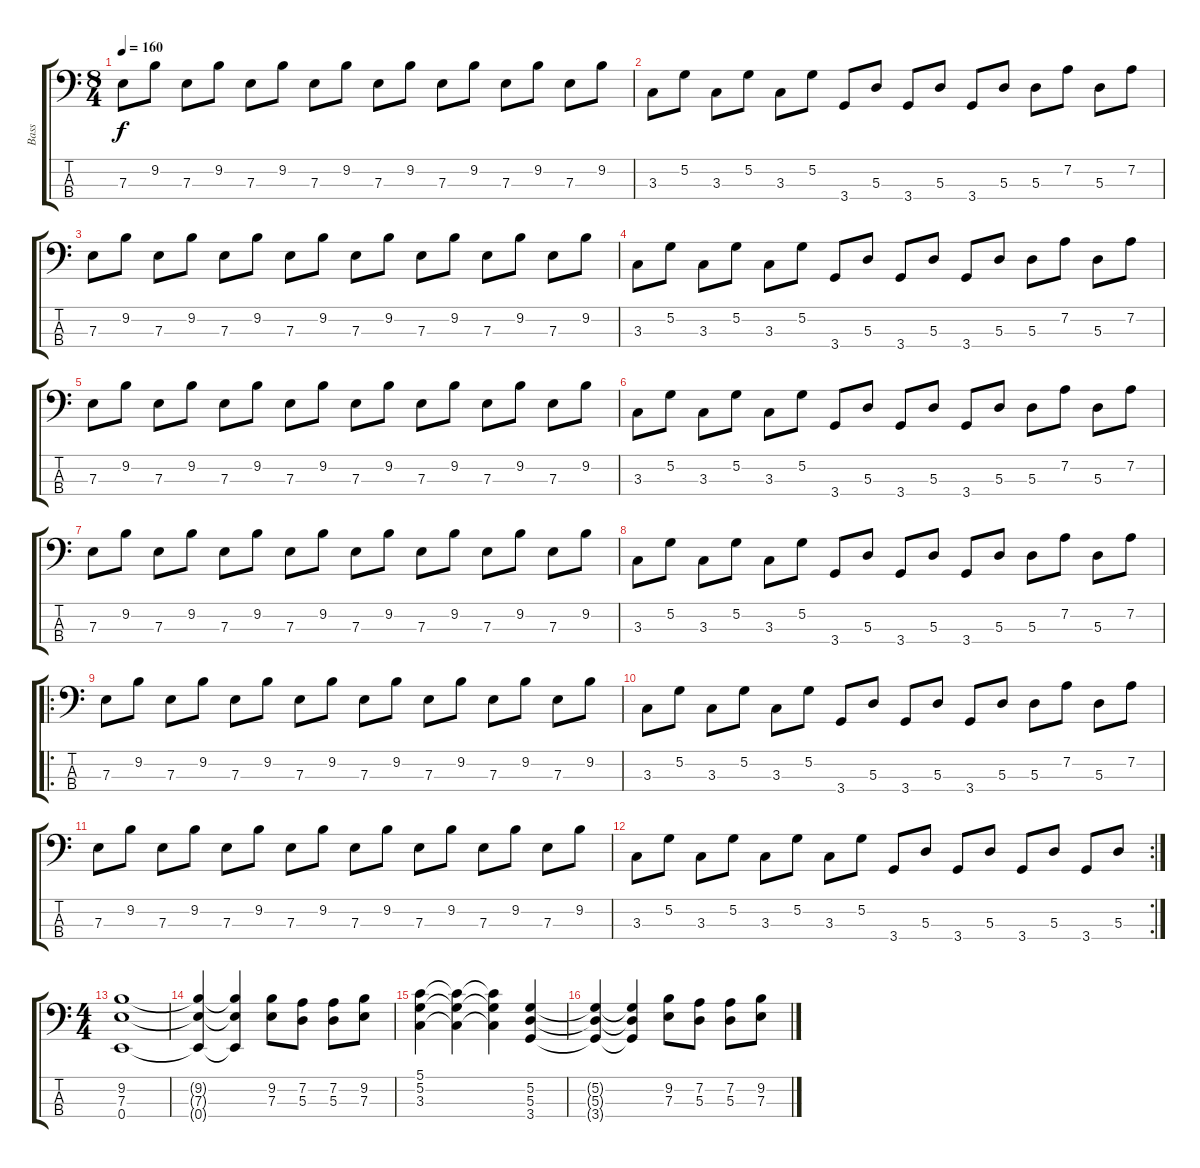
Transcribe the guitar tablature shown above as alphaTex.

\track ("Bass" "Bass") {instrument acousticguitarsteel}
\staff {score tabs}
\tuning (G2 D2 A1 E1) {hide}
\ts (8 4)
\tempo 160
\clef f4
\ks c
7.3.8{dy f volume 10 instrument acousticguitarsteel} 9.2.8 7.3.8 9.2.8 7.3.8 9.2.8 7.3.8 9.2.8 7.3.8 9.2.8 7.3.8 9.2.8 7.3.8 9.2.8 7.3.8 9.2.8 |
3.3.8 5.2.8 3.3.8 5.2.8 3.3.8 5.2.8 3.4.8 5.3.8 3.4.8 5.3.8 3.4.8 5.3.8 5.3.8 7.2.8 5.3.8 7.2.8 |
7.3.8 9.2.8 7.3.8 9.2.8 7.3.8 9.2.8 7.3.8 9.2.8 7.3.8 9.2.8 7.3.8 9.2.8 7.3.8 9.2.8 7.3.8 9.2.8 |
3.3.8 5.2.8 3.3.8 5.2.8 3.3.8 5.2.8 3.4.8 5.3.8 3.4.8 5.3.8 3.4.8 5.3.8 5.3.8 7.2.8 5.3.8 7.2.8 |
7.3.8 9.2.8 7.3.8 9.2.8 7.3.8 9.2.8 7.3.8 9.2.8 7.3.8 9.2.8 7.3.8 9.2.8 7.3.8 9.2.8 7.3.8 9.2.8 |
3.3.8 5.2.8 3.3.8 5.2.8 3.3.8 5.2.8 3.4.8 5.3.8 3.4.8 5.3.8 3.4.8 5.3.8 5.3.8 7.2.8 5.3.8 7.2.8 |
7.3.8 9.2.8 7.3.8 9.2.8 7.3.8 9.2.8 7.3.8 9.2.8 7.3.8 9.2.8 7.3.8 9.2.8 7.3.8 9.2.8 7.3.8 9.2.8 |
3.3.8 5.2.8 3.3.8 5.2.8 3.3.8 5.2.8 3.4.8 5.3.8 3.4.8 5.3.8 3.4.8 5.3.8 5.3.8 7.2.8 5.3.8 7.2.8 |
\ro
7.3.8 9.2.8 7.3.8 9.2.8 7.3.8 9.2.8 7.3.8 9.2.8 7.3.8 9.2.8 7.3.8 9.2.8 7.3.8 9.2.8 7.3.8 9.2.8 |
3.3.8 5.2.8 3.3.8 5.2.8 3.3.8 5.2.8 3.4.8 5.3.8 3.4.8 5.3.8 3.4.8 5.3.8 5.3.8 7.2.8 5.3.8 7.2.8 |
7.3.8 9.2.8 7.3.8 9.2.8 7.3.8 9.2.8 7.3.8 9.2.8 7.3.8 9.2.8 7.3.8 9.2.8 7.3.8 9.2.8 7.3.8 9.2.8 |
\rc 2
3.3.8 5.2.8 3.3.8 5.2.8 3.3.8 5.2.8 3.3.8 5.2.8 3.4.8 5.3.8 3.4.8 5.3.8 3.4.8 5.3.8 3.4.8 5.3.8 |
\ts (4 4)
(9.2 7.3 0.4).1 |
(9.2{t} 7.3{t} 0.4{t}).4 (9.2{t} 7.3{t} 0.4{t}).4 (9.2 7.3).8 (7.2 5.3).8 (7.2 5.3).8 (9.2 7.3).8 |
(5.1 5.2 3.3).4 (5.1{t} 5.2{t} 3.3{t}).4 (5.1{t} 5.2{t} 3.3{t}).4 (5.2 5.3 3.4).4 |
(5.2{t} 5.3{t} 3.4{t}).4 (5.2{t} 5.3{t} 3.4{t}).4 (9.2 7.3).8 (7.2 5.3).8 (7.2 5.3).8 (9.2 7.3).8
